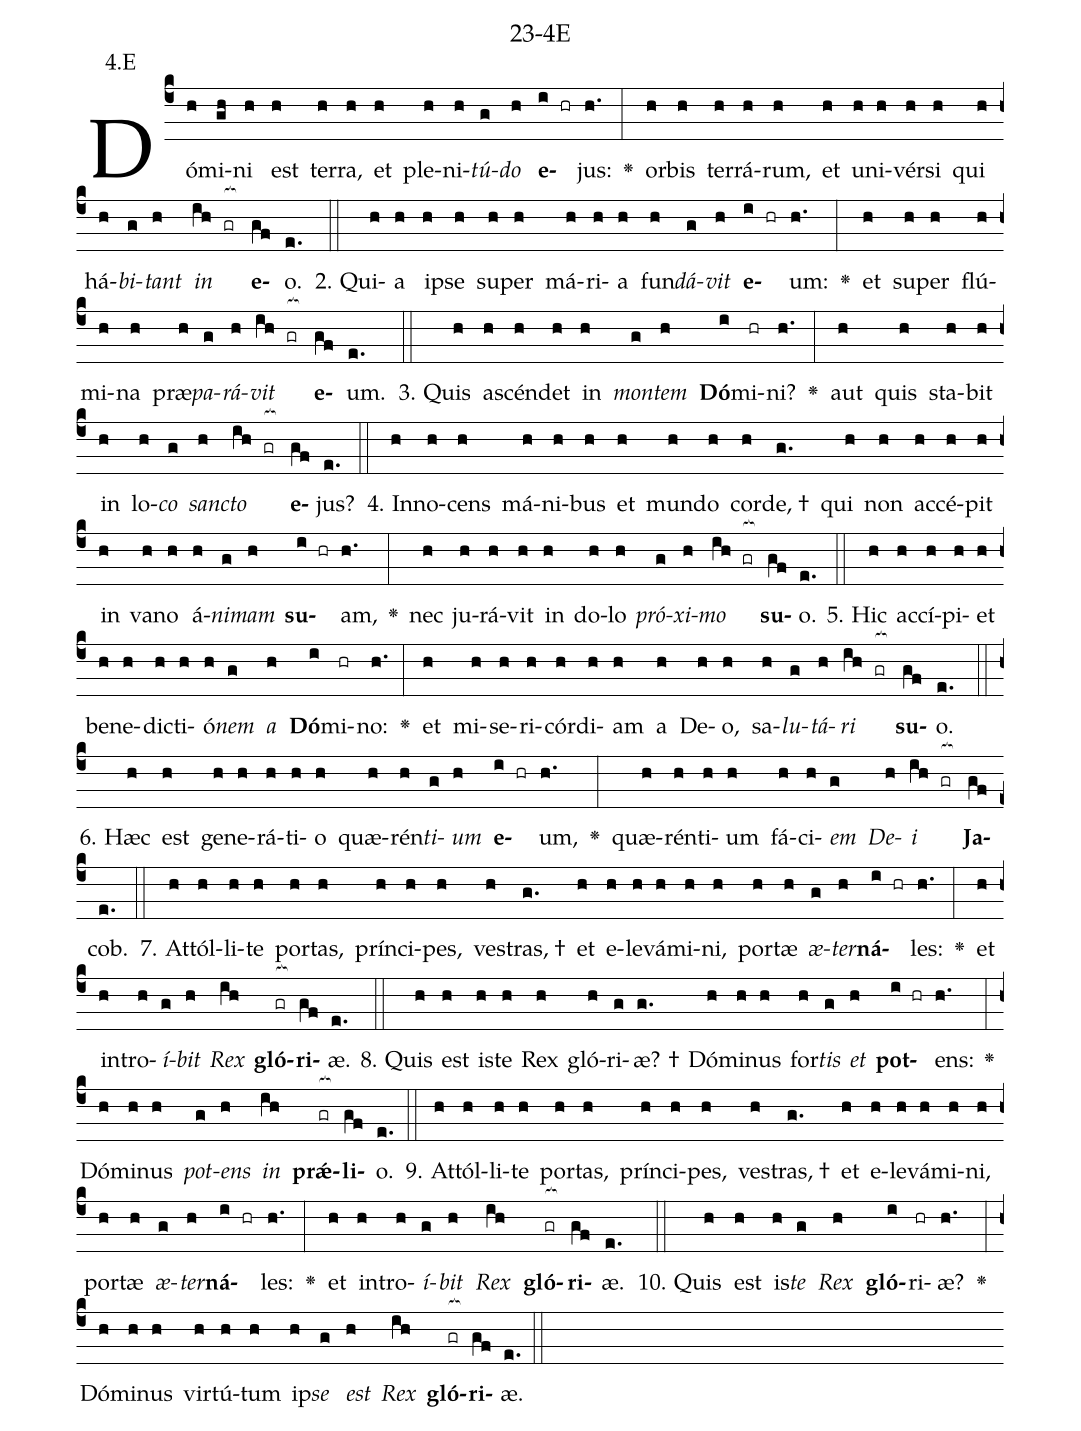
name: 23-4E;
annotation: 4.E;
%%
(c4)Dó(h)mi(gh)ni(h) est(h) ter(h)ra,(h) et(h) ple(h)ni(h)<i>tú</i>(g)<i>do</i>(h) <b>e</b>(i hr)jus:(h.) <v>\greheightstar</v>(:) or(h)bis(h) ter(h)rá(h)rum,(h) et(h) u(h)ni(h)vér(h)si(h) qui(h) há(h)<i>bi</i>(g)<i>tant</i>(h) <i>in</i>(ih gr[ocb:1{]) <b>e</b>(gf[ocb:0}])o.(e.) (::)
2. Qui(h)a(h) ip(h)se(h) su(h)per(h) má(h)ri(h)a(h) fun(h)<i>dá</i>(g)<i>vit</i>(h) <b>e</b>(i hr)um:(h.) <v>\greheightstar</v>(:) et(h) su(h)per(h) flú(h)mi(h)na(h) præ(h)<i>pa</i>(g)<i>rá</i>(h)<i>vit</i>(ih gr[ocb:1{]) <b>e</b>(gf[ocb:0}])um.(e.) (::)
3. Quis(h) a(h)scén(h)det(h) in(h) <i>mon</i>(g)<i>tem</i>(h) <b>Dó</b>(i)mi(hr)ni?(h.) <v>\greheightstar</v>(:) aut(h) quis(h) sta(h)bit(h) in(h) lo(h)<i>co</i>(g) <i>sanc</i>(h)<i>to</i>(ih gr[ocb:1{]) <b>e</b>(gf[ocb:0}])jus?(e.) (::)
4. In(h)no(h)cens(h) má(h)ni(h)bus(h) et(h) mun(h)do(h) cor(h)de, †(g.) qui(h) non(h) ac(h)cé(h)pit(h) in(h) va(h)no(h) á(h)<i>ni</i>(g)<i>mam</i>(h) <b>su</b>(i hr)am,(h.) <v>\greheightstar</v>(:) nec(h) ju(h)rá(h)vit(h) in(h) do(h)lo(h) <i>pró</i>(g)<i>xi</i>(h)<i>mo</i>(ih gr[ocb:1{]) <b>su</b>(gf[ocb:0}])o.(e.) (::)
5. Hic(h) ac(h)cí(h)pi(h)et(h) be(h)ne(h)dic(h)ti(h)ó(h)<i>nem</i>(g) <i>a</i>(h) <b>Dó</b>(i)mi(hr)no:(h.) <v>\greheightstar</v>(:) et(h) mi(h)se(h)ri(h)cór(h)di(h)am(h) a(h) De(h)o,(h) sa(h)<i>lu</i>(g)<i>tá</i>(h)<i>ri</i>(ih gr[ocb:1{]) <b>su</b>(gf[ocb:0}])o.(e.) (::)
6. Hæc(h) est(h) ge(h)ne(h)rá(h)ti(h)o(h) quæ(h)rén(h)<i>ti</i>(g)<i>um</i>(h) <b>e</b>(i hr)um,(h.) <v>\greheightstar</v>(:) quæ(h)rén(h)ti(h)um(h) fá(h)ci(h)<i>em</i>(g) <i>De</i>(h)<i>i</i>(ih gr[ocb:1{]) <b>Ja</b>(gf[ocb:0}])cob.(e.) (::)
7. At(h)tól(h)li(h)te(h) por(h)tas,(h) prín(h)ci(h)pes,(h) ves(h)tras, †(g.) et(h) e(h)le(h)vá(h)mi(h)ni,(h) por(h)tæ(h) <i>æ</i>(g)<i>ter</i>(h)<b>ná</b>(i hr)les:(h.) <v>\greheightstar</v>(:) et(h) in(h)tro(h)<i>í</i>(g)<i>bit</i>(h) <i>Rex</i>(ih) <b>gló</b>(gr[ocb:1{])<b>ri</b>(gf[ocb:0}])æ.(e.) (::)
8. Quis(h) est(h) is(h)te(h) Rex(h) gló(h)ri(g)æ? †(g.) Dó(h)mi(h)nus(h) for(h)<i>tis</i>(g) <i>et</i>(h) <b>pot</b>(i hr)ens:(h.) <v>\greheightstar</v>(:) Dó(h)mi(h)nus(h) <i>pot</i>(g)<i>ens</i>(h) <i>in</i>(ih) <b>prǽ</b>(gr[ocb:1{])<b>li</b>(gf[ocb:0}])o.(e.) (::)
9. At(h)tól(h)li(h)te(h) por(h)tas,(h) prín(h)ci(h)pes,(h) ves(h)tras, †(g.) et(h) e(h)le(h)vá(h)mi(h)ni,(h) por(h)tæ(h) <i>æ</i>(g)<i>ter</i>(h)<b>ná</b>(i hr)les:(h.) <v>\greheightstar</v>(:) et(h) in(h)tro(h)<i>í</i>(g)<i>bit</i>(h) <i>Rex</i>(ih) <b>gló</b>(gr[ocb:1{])<b>ri</b>(gf[ocb:0}])æ.(e.) (::)
10. Quis(h) est(h) is(h)<i>te</i>(g) <i>Rex</i>(h) <b>gló</b>(i)ri(hr)æ?(h.) <v>\greheightstar</v>(:) Dó(h)mi(h)nus(h) vir(h)tú(h)tum(h) ip(h)<i>se</i>(g) <i>est</i>(h) <i>Rex</i>(ih) <b>gló</b>(gr[ocb:1{])<b>ri</b>(gf[ocb:0}])æ.(e.) (::)
